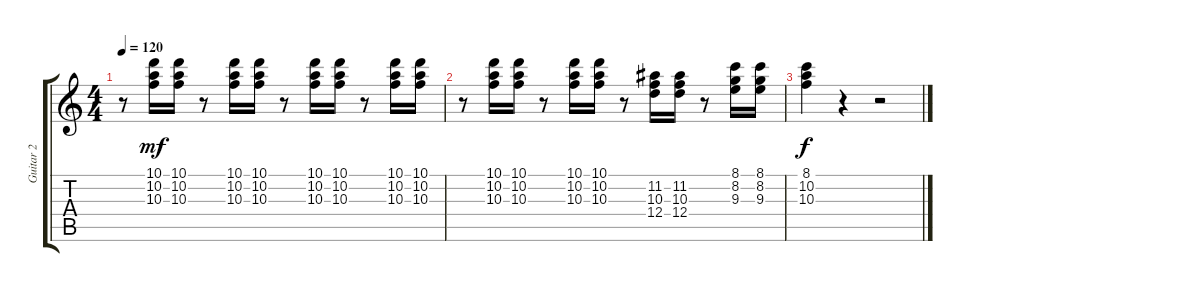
\track ("Guitar 2" "Guitar 2") {instrument distortionguitar}
\staff {score tabs}
\tuning (E4 B3 G3 D3 A2 E2) {hide}
\ts (4 4)
\tempo 120
\clef g2
\ks c
r.8{dy mf} (10.1 10.2 10.3).16 (10.1 10.2 10.3).16 r.8 (10.1 10.2 10.3).16 (10.1 10.2 10.3).16 r.8 (10.1 10.2 10.3).16 (10.1 10.2 10.3).16 r.8 (10.1 10.2 10.3).16 (10.1 10.2 10.3).16 |
r.8 (10.1 10.2 10.3).16 (10.1 10.2 10.3).16 r.8 (10.1 10.2 10.3).16 (10.1 10.2 10.3).16 r.8 (11.2 10.3 12.4).16 (11.2 10.3 12.4).16 r.8 (8.1 8.2 9.3).16 (8.1 8.2 9.3).16 |
(8.1 10.2 10.3).4{dy f} r.4 r.2
